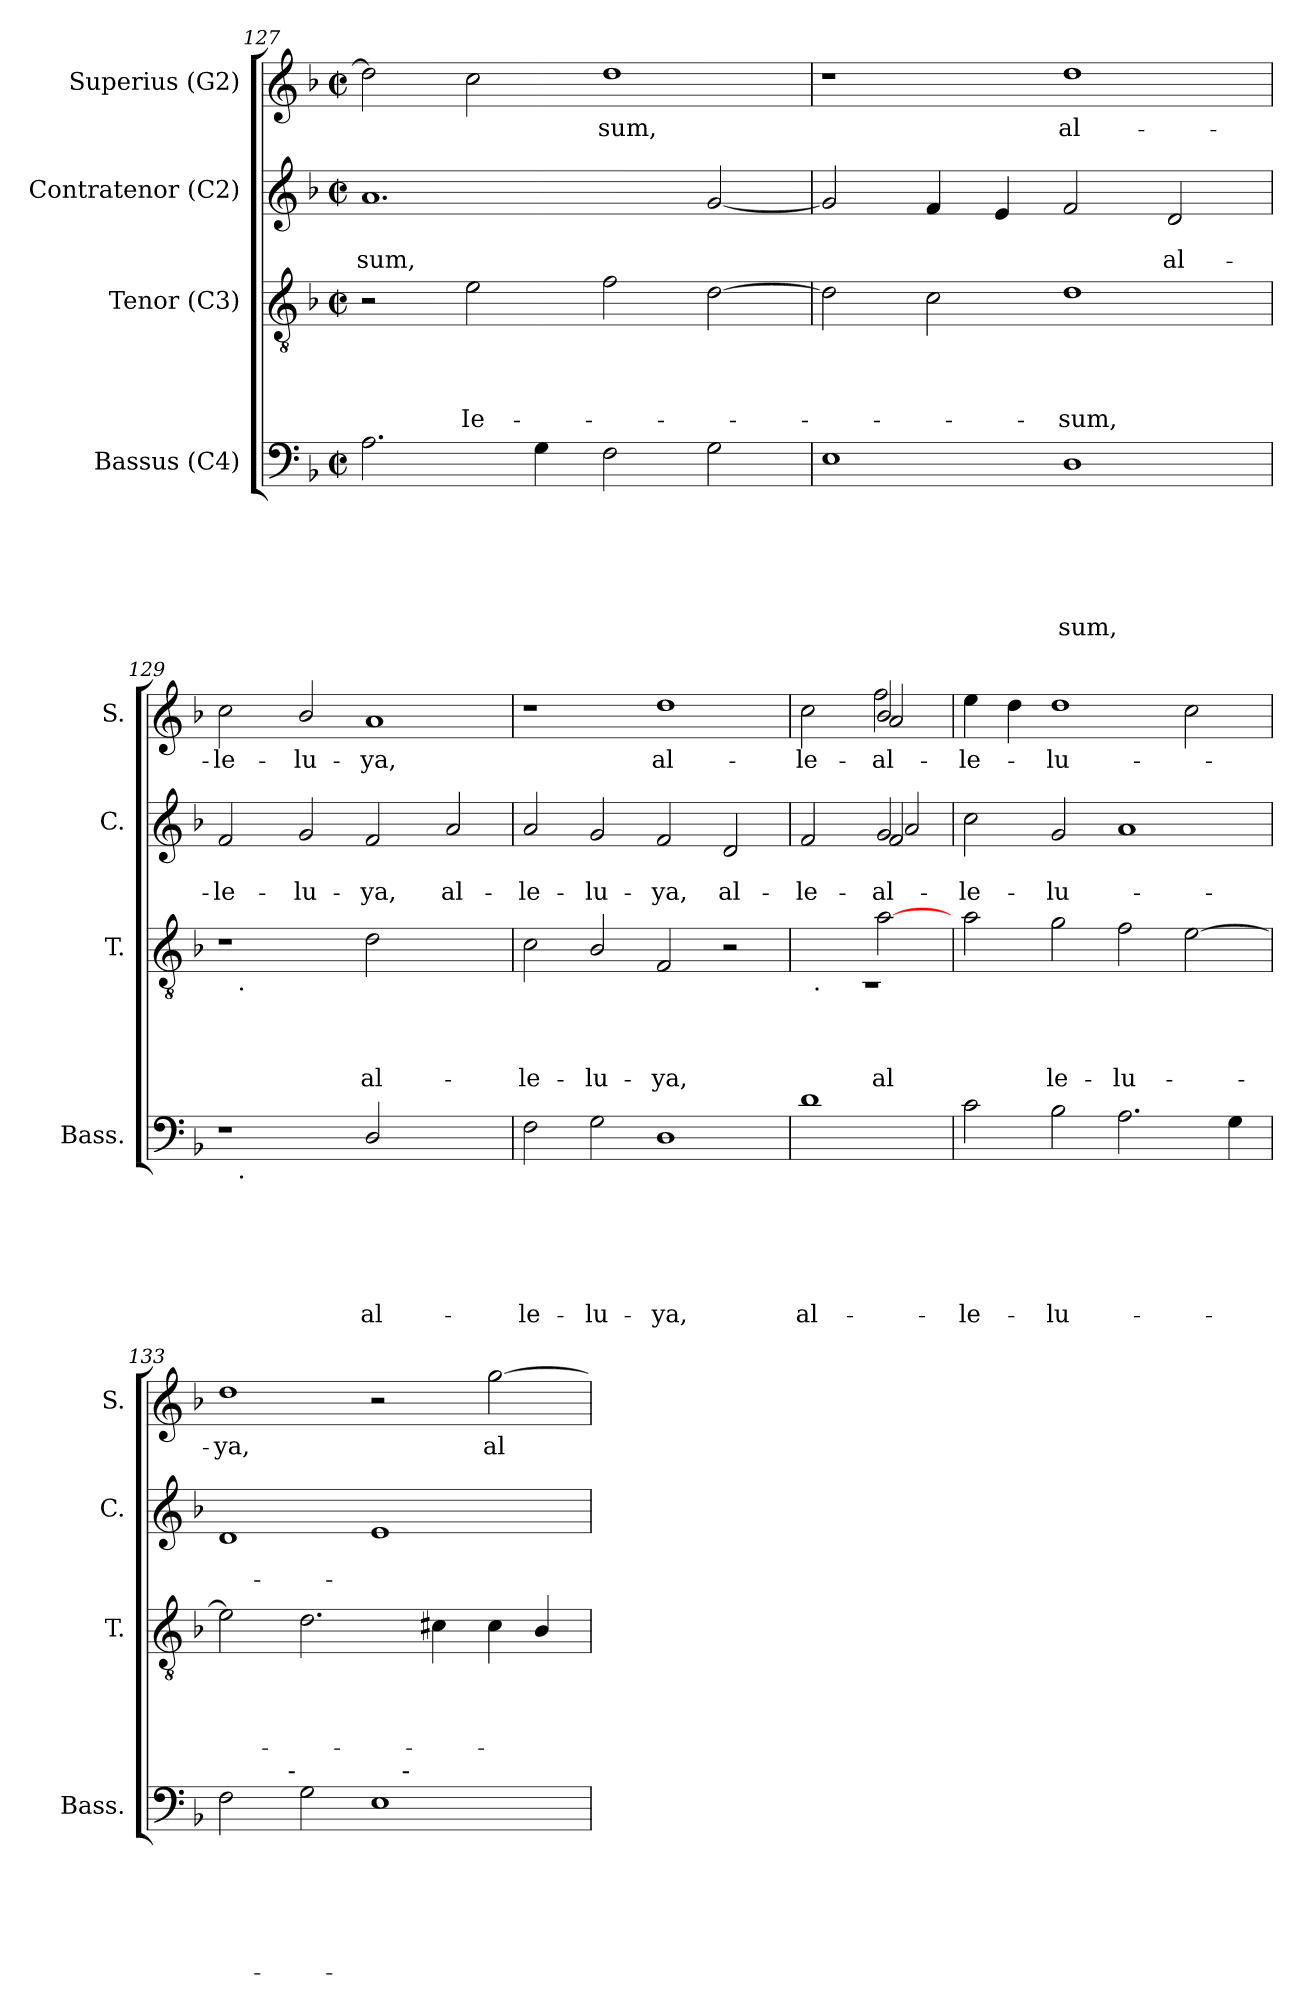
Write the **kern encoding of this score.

**kern	**text	**text	**text	**text	**text	**text	**kern	**text	**text	**text	**text	**kern	**text	**text	**kern	**text
*part4	*part4	*part4	*part4	*part4	*part4	*part4	*part3	*part3	*part3	*part3	*part3	*part2	*part2	*part2	*part1	*part1
*staff4	*staff4	*staff4	*staff4	*staff4	*staff4	*staff4	*staff3	*staff3	*staff3	*staff3	*staff3	*staff2	*staff2	*staff2	*staff1	*staff1
*I"Bassus (C4)	*	*	*	*	*	*	*I"Tenor (C3)	*	*	*	*	*I"Contratenor (C2)	*	*	*I"Superius (G2)	*
*I'Bass.	*	*	*	*	*	*	*I'T.	*	*	*	*	*I'C.	*	*	*I'S.	*
*clefF4	*	*	*	*	*	*	*clefGv2	*	*	*	*	*clefG2	*	*	*clefG2	*
*k[b-]	*	*	*	*	*	*	*k[b-]	*	*	*	*	*k[b-]	*	*	*k[b-]	*
*F:	*	*	*	*	*	*	*F:	*	*	*	*	*F:	*	*	*F:	*
*M2/2	*	*	*	*	*	*	*M2/2	*	*	*	*	*M2/2	*	*	*M2/2	*
*met(c|)	*	*	*	*	*	*	*met(c|)	*	*	*	*	*met(c|)	*	*	*met(c|)	*
=127	=127	=127	=127	=127	=127	=127	=127	=127	=127	=127	=127	=127	=127	=127	=127	=127
!	!	!	!	!	!	!	!	!	!	!	!	!	!	!LO:LY:b	!	!
2.A\	.	.	.	.	.	.	2r	.	.	.	.	1.a	.	-sum,	2dd\]	.
!	!	!	!	!	!	!	!	!	!	!	!LO:LY:b	!	!	!	!	!
.	.	.	.	.	.	.	2e\	.	.	.	Ie-	.	.	.	2cc\	.
4G\	.	.	.	.	.	.	.	.	.	.	.	.	.	.	.	.
!	!	!	!	!	!	!	!	!	!	!	!	!	!	!	!	!LO:LY:b
2F\	.	.	.	.	.	.	2f\	.	.	.	.	.	.	.	1dd	-sum,
2G\	.	.	.	.	.	.	[>2d\	.	.	.	.	[<2g/	.	.	.	.
=128	=128	=128	=128	=128	=128	=128	=128	=128	=128	=128	=128	=128	=128	=128	=128	=128
1E	.	.	.	.	.	.	2d\]	.	.	.	.	2g/]	.	.	1r	.
.	.	.	.	.	.	.	2c\	.	.	.	.	4f/	.	.	.	.
.	.	.	.	.	.	.	.	.	.	.	.	4e/	.	.	.	.
!	!	!	!	!	!	!LO:LY:b	!	!	!	!	!LO:LY:b	!	!	!	!	!LO:LY:b
1D	.	.	.	.	.	-sum,	1d	.	.	.	-sum,	2f/	.	.	1dd	al-
!	!	!	!	!	!	!	!	!	!	!	!	!	!	!LO:LY:b	!	!
.	.	.	.	.	.	.	.	.	.	.	.	2d/	.	al-	.	.
!!LO:PB:g=z
=129	=129	=129	=129	=129	=129	=129	=129	=129	=129	=129	=129	=129	=129	=129	=129	=129
!	!	!	!	!	!	!	!	!	!	!	!	!	!	!LO:LY:b	!	!LO:LY:b
*^	*	*	*	*	*	*	*^	*	*	*	*	*	*	*	*	*
1r	16ryy	.	.	.	.	.	.	1r	16ryy	.	.	.	.	2f/	.	-le-	2cc\	-le-
!	!	!	!	!	!	!	!	!	!LO:TX:b:t=.	!	!	!	!	!	!	!	!	!
!	!LO:TX:b:t=.	!	!	!	!	!	!	!	!	!	!	!	!	!	!	!	!	!
.	1ryy	.	.	.	.	.	.	.	1ryy	.	.	.	.	.	.	.	.	.
!	!	!	!	!	!	!	!	!	!	!	!	!	!	!	!	!LO:LY:b	!	!LO:LY:b
.	.	.	.	.	.	.	.	.	.	.	.	.	.	2g/	.	-lu-	2b-/	-lu-
!	!	!	!	!	!	!	!LO:LY:b	!	!	!	!	!	!LO:LY:b	!	!	!LO:LY:b	!	!LO:LY:b
2D/	.	.	.	.	.	.	al-	2d\	.	.	.	.	al-	2f/	.	-ya,	1a	-ya,
.	2...ryy	.	.	.	.	.	.	.	2...ryy	.	.	.	.	.	.	.	.	.
!	!	!	!	!	!	!	!	!	!	!	!	!	!	!	!	!LO:LY:b	!	!
2ryy	.	.	.	.	.	.	.	2ryy	.	.	.	.	.	2a/	.	al-	.	.
=130	=130	=130	=130	=130	=130	=130	=130	=130	=130	=130	=130	=130	=130	=130	=130	=130	=130	=130
!	!	!	!	!	!	!	!LO:LY:b	!	!	!	!	!	!LO:LY:b	!	!	!LO:LY:b	!	!
*v	*v	*	*	*	*	*	*	*	*	*	*	*	*	*	*	*	*	*
*	*	*	*	*	*	*	*v	*v	*	*	*	*	*	*	*	*	*
2F\	.	.	.	.	.	-le-	2c\	.	.	.	-le-	2a/	.	-le-	1r	.
!	!	!	!	!	!	!LO:LY:b	!	!	!	!	!LO:LY:b	!	!	!LO:LY:b	!	!
2G\	.	.	.	.	.	-lu-	2B-/	.	.	.	-lu-	2g/	.	-lu-	.	.
!	!	!	!	!	!	!LO:LY:b	!	!	!	!	!LO:LY:b	!	!	!LO:LY:b	!	!LO:LY:b
1D	.	.	.	.	.	-ya,	2F/	.	.	.	-ya,	2f/	.	-ya,	1dd	al-
!	!	!	!	!	!	!	!	!	!	!	!	!	!	!LO:LY:b	!	!
.	.	.	.	.	.	.	2r	.	.	.	.	2d/	.	al-	.	.
=131	=131	=131	=131	=131	=131	=131	=131	=131	=131	=131	=131	=131	=131	=131	=131	=131
!	!	!	!	!	!	!LO:LY:b	!	!	!	!	!	!	!	!LO:LY:b	!	!LO:LY:b
*	*	*	*	*	*	*	*^	*	*	*	*	*^	*	*	*^	*
*	*	*	*	*	*	*	*	*^	*	*	*	*	*	*^	*	*	*	*^	*
1d	.	.	.	.	.	al-	32ryy	1rC	2ryy	.	.	.	.	2f/	2ryy	2ryy	.	-le-	2cc\	2ryy	2ryy	-le-
!	!	!	!	!	!	!	!LO:TX:b:t=.	!	!	!	!	!	!	!	!	!	!	!	!	!	!	!
.	.	.	.	.	.	.	2ryy	.	.	.	.	.	.	.	.	.	.	.	.	.	.	.
!	!	!	!	!	!	!	!	!	!	!	!	!	!LO:LY:b	!	!	!	!	!LO:LY:b	!	!	!	!
!	!	!	!	!	!	!	!	!	!	!	!	!	!	!	!	!	!	!LO:LY:b	!	!	!	!
!	!	!	!	!	!	!	!	!	!	!	!	!	!	!	!	!	!	!LO:LY:b	!	!	!	!LO:LY:b
!	!	!	!	!	!	!	!	!	!	!	!	!	!	!	!	!	!	!	!	!	!	!LO:LY:b
!	!	!	!	!	!	!	!	!	!	!	!	!	!	!	!	!	!	!	!	!	!	!LO:LY:b
.	.	.	.	.	.	.	.	.	[>2a\	.	.	.	al-	2g/	2f/	2a/	.	al-	2b-/	2a/	2ff\	al-
.	.	.	.	.	.	.	4...ryy	.	.	.	.	.	.	.	.	.	.	.	.	.	.	.
*	*	*	*	*	*	*	*v	*v	*v	*	*	*	*	*	*	*	*	*	*v	*v	*v	*
*	*	*	*	*	*	*	*	*	*	*	*	*v	*v	*v	*	*	*	*
=132	=132	=132	=132	=132	=132	=132	=132	=132	=132	=132	=132	=132	=132	=132	=132	=132
!	!	!	!	!	!	!LO:LY:b	!	!	!	!	!	!	!	!LO:LY:b	!	!LO:LY:b
2c\	.	.	.	.	.	-le-	2a\	.	.	.	.	2cc\	.	-le-	4ee\	-le-
.	.	.	.	.	.	.	.	.	.	.	.	.	.	.	4dd\	.
!	!	!	!	!	!	!LO:LY:b	!	!	!	!	!LO:LY:b	!	!	!LO:LY:b	!	!LO:LY:b
2B-\	.	.	.	.	.	-lu-	2g\	.	.	.	-le-	2g/	.	-lu-	1dd	-lu-
!	!	!	!	!	!	!	!	!	!	!	!LO:LY:b	!	!	!	!	!
2.A\	.	.	.	.	.	.	2f\	.	.	.	-lu-	1a	.	.	.	.
.	.	.	.	.	.	.	[<2e\	.	.	.	.	.	.	.	2cc\	.
4G\	.	.	.	.	.	.	.	.	.	.	.	.	.	.	.	.
!!LO:LB:g=z
=133	=133	=133	=133	=133	=133	=133	=133	=133	=133	=133	=133	=133	=133	=133	=133	=133
!	!	!	!	!	!	!	!	!	!	!	!	!	!	!	!	!LO:LY:b
*^	*	*	*	*	*	*	*	*	*	*	*	*	*	*	*	*
*	*^	*	*	*	*	*	*	*	*	*	*	*	*	*	*	*	*
2F\	4...ryy	1ryy	.	.	.	.	.	.	2e\]	.	.	.	.	1d	.	.	1dd	-ya,
!	!LO:TX:a:t=-	!	!	!	!	!	!	!	!	!	!	!	!	!	!	!	!	!
.	1ryy	.	.	.	.	.	.	.	.	.	.	.	.	.	.	.	.	.
2G\	.	.	.	.	.	.	.	.	2.d\	.	.	.	.	.	.	.	.	.
1E	.	8ryy	.	.	.	.	.	.	.	.	.	.	.	1e	.	.	2r	.
!	!	!LO:TX:a:t=-	!	!	!	!	!	!	!	!	!	!	!	!	!	!	!	!
.	.	2..ryy	.	.	.	.	.	.	.	.	.	.	.	.	.	.	.	.
.	.	.	.	.	.	.	.	.	4c#\	.	.	.	.	.	.	.	.	.
.	2ryy	.	.	.	.	.	.	.	.	.	.	.	.	.	.	.	.	.
!	!	!	!	!	!	!	!	!	!	!	!	!	!	!	!	!	!	!LO:LY:b
.	.	.	.	.	.	.	.	.	4c#\	.	.	.	.	.	.	.	[>2gg\	al-
.	.	.	.	.	.	.	.	.	4B-/	.	.	.	.	.	.	.	.	.
.	32ryy	.	.	.	.	.	.	.	.	.	.	.	.	.	.	.	.	.
*v	*v	*v	*	*	*	*	*	*	*	*	*	*	*	*	*	*	*	*
=	=	=	=	=	=	=	=	=	=	=	=	=	=	=	=	=
*-	*-	*-	*-	*-	*-	*-	*-	*-	*-	*-	*-	*-	*-	*-	*-	*-
